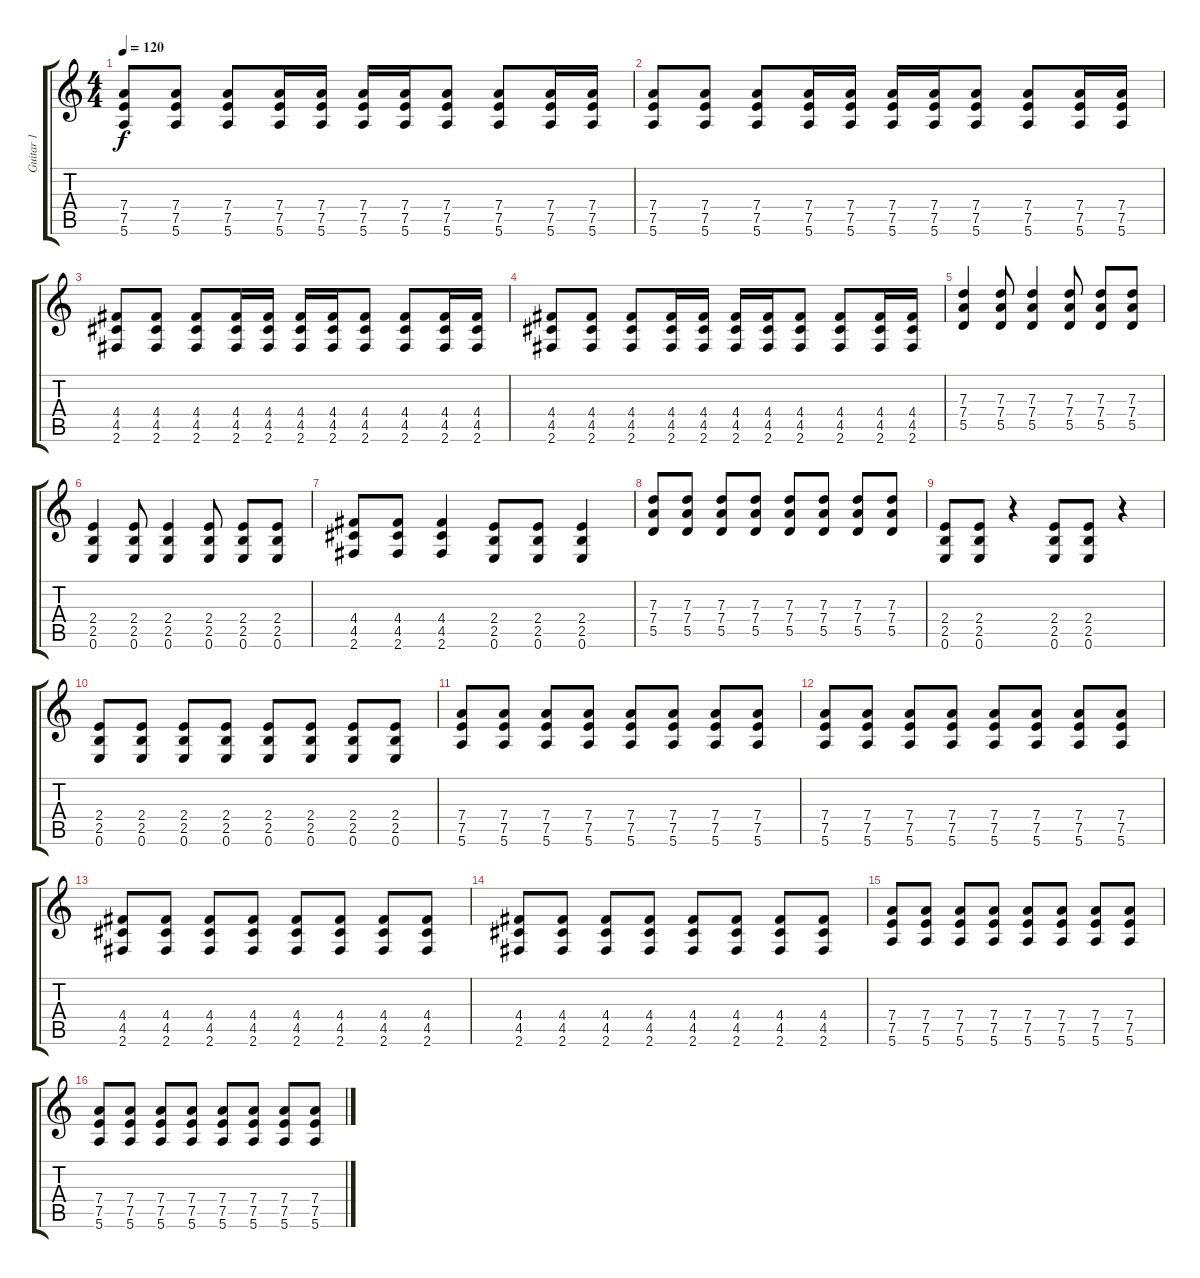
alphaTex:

\track ("Guitar 1" "Guitar 1") {instrument overdrivenguitar}
\staff {score tabs}
\tuning (E4 B3 G3 D3 A2 E2) {hide}
\ts (4 4)
\tempo 120
\clef g2
\ks c
(7.4 7.5 5.6).8{dy f} (7.4 7.5 5.6).8 (7.4 7.5 5.6).8 (7.4 7.5 5.6).16 (7.4 7.5 5.6).16 (7.4 7.5 5.6).16 (7.4 7.5 5.6).16 (7.4 7.5 5.6).8 (7.4 7.5 5.6).8 (7.4 7.5 5.6).16 (7.4 7.5 5.6).16 |
(7.4 7.5 5.6).8 (7.4 7.5 5.6).8 (7.4 7.5 5.6).8 (7.4 7.5 5.6).16 (7.4 7.5 5.6).16 (7.4 7.5 5.6).16 (7.4 7.5 5.6).16 (7.4 7.5 5.6).8 (7.4 7.5 5.6).8 (7.4 7.5 5.6).16 (7.4 7.5 5.6).16 |
(4.4 4.5 2.6).8 (4.4 4.5 2.6).8 (4.4 4.5 2.6).8 (4.4 4.5 2.6).16 (4.4 4.5 2.6).16 (4.4 4.5 2.6).16 (4.4 4.5 2.6).16 (4.4 4.5 2.6).8 (4.4 4.5 2.6).8 (4.4 4.5 2.6).16 (4.4 4.5 2.6).16 |
(4.4 4.5 2.6).8 (4.4 4.5 2.6).8 (4.4 4.5 2.6).8 (4.4 4.5 2.6).16 (4.4 4.5 2.6).16 (4.4 4.5 2.6).16 (4.4 4.5 2.6).16 (4.4 4.5 2.6).8 (4.4 4.5 2.6).8 (4.4 4.5 2.6).16 (4.4 4.5 2.6).16 |
(7.3 7.4 5.5).4 (7.3 7.4 5.5).8 (7.3 7.4 5.5).4 (7.3 7.4 5.5).8 (7.3 7.4 5.5).8 (7.3 7.4 5.5).8 |
(2.4 2.5 0.6).4 (2.4 2.5 0.6).8 (2.4 2.5 0.6).4 (2.4 2.5 0.6).8 (2.4 2.5 0.6).8 (2.4 2.5 0.6).8 |
(4.4 4.5 2.6).8 (4.4 4.5 2.6).8 (4.4 4.5 2.6).4 (2.4 2.5 0.6).8 (2.4 2.5 0.6).8 (2.4 2.5 0.6).4 |
(7.3 7.4 5.5).8 (7.3 7.4 5.5).8 (7.3 7.4 5.5).8 (7.3 7.4 5.5).8 (7.3 7.4 5.5).8 (7.3 7.4 5.5).8 (7.3 7.4 5.5).8 (7.3 7.4 5.5).8 |
(2.4 2.5 0.6).8 (2.4 2.5 0.6).8 r.4 (2.4 2.5 0.6).8 (2.4 2.5 0.6).8 r.4 |
(2.4 2.5 0.6).8 (2.4 2.5 0.6).8 (2.4 2.5 0.6).8 (2.4 2.5 0.6).8 (2.4 2.5 0.6).8 (2.4 2.5 0.6).8 (2.4 2.5 0.6).8 (2.4 2.5 0.6).8 |
(7.4 7.5 5.6).8 (7.4 7.5 5.6).8 (7.4 7.5 5.6).8 (7.4 7.5 5.6).8 (7.4 7.5 5.6).8 (7.4 7.5 5.6).8 (7.4 7.5 5.6).8 (7.4 7.5 5.6).8 |
(7.4 7.5 5.6).8 (7.4 7.5 5.6).8 (7.4 7.5 5.6).8 (7.4 7.5 5.6).8 (7.4 7.5 5.6).8 (7.4 7.5 5.6).8 (7.4 7.5 5.6).8 (7.4 7.5 5.6).8 |
(4.4 4.5 2.6).8 (4.4 4.5 2.6).8 (4.4 4.5 2.6).8 (4.4 4.5 2.6).8 (4.4 4.5 2.6).8 (4.4 4.5 2.6).8 (4.4 4.5 2.6).8 (4.4 4.5 2.6).8 |
(4.4 4.5 2.6).8 (4.4 4.5 2.6).8 (4.4 4.5 2.6).8 (4.4 4.5 2.6).8 (4.4 4.5 2.6).8 (4.4 4.5 2.6).8 (4.4 4.5 2.6).8 (4.4 4.5 2.6).8 |
(7.4 7.5 5.6).8 (7.4 7.5 5.6).8 (7.4 7.5 5.6).8 (7.4 7.5 5.6).8 (7.4 7.5 5.6).8 (7.4 7.5 5.6).8 (7.4 7.5 5.6).8 (7.4 7.5 5.6).8 |
(7.4 7.5 5.6).8 (7.4 7.5 5.6).8 (7.4 7.5 5.6).8 (7.4 7.5 5.6).8 (7.4 7.5 5.6).8 (7.4 7.5 5.6).8 (7.4 7.5 5.6).8 (7.4 7.5 5.6).8
